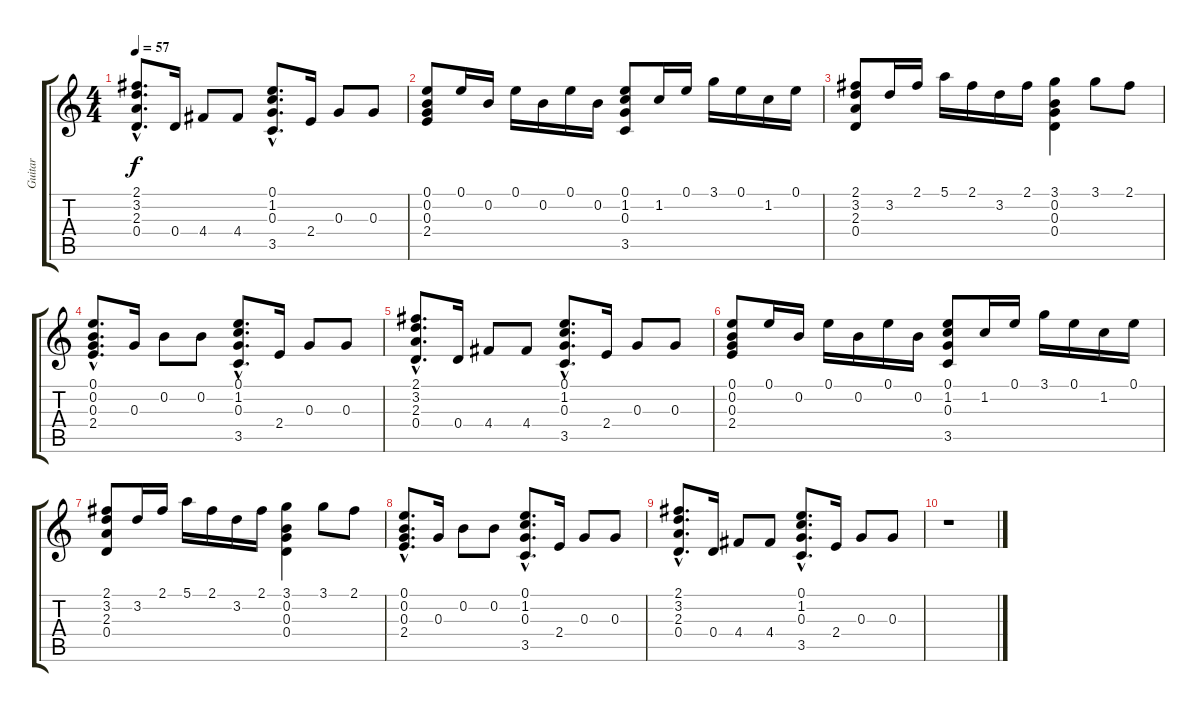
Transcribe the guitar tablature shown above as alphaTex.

\track ("Guitar" "Guitar") {instrument acousticguitarsteel}
\staff {score tabs}
\tuning (E4 B3 G3 D3 A2 E2) {hide}
\ts (4 4)
\tempo 57
\clef g2
\ks c
(2.1{hac} 3.2{hac} 2.3{hac} 0.4{hac}).8{d dy f} 0.4.16 4.4.8 4.4.8 (0.1{hac} 1.2{hac} 0.3{hac} 3.5{hac}).8{d} 2.4.16 0.3.8 0.3.8 |
(0.1 0.2 0.3 2.4).8 0.1.16 0.2.16 0.1.16 0.2.16 0.1.16 0.2.16 (0.1 1.2 0.3 3.5).8 1.2.16 0.1.16 3.1.16 0.1.16 1.2.16 0.1.16 |
(2.1 3.2 2.3 0.4).8 3.2.16 2.1.16 5.1.16 2.1.16 3.2.16 2.1.16 (3.1 0.2 0.3 0.4).4 3.1.8 2.1.8 |
(0.1{hac} 0.2{hac} 0.3{hac} 2.4{hac}).8{d} 0.3.16 0.2.8 0.2.8 (0.1{hac} 1.2{hac} 0.3{hac} 3.5{hac}).8{d} 2.4.16 0.3.8 0.3.8 |
(2.1{hac} 3.2{hac} 2.3{hac} 0.4{hac}).8{d} 0.4.16 4.4.8 4.4.8 (0.1{hac} 1.2{hac} 0.3{hac} 3.5{hac}).8{d} 2.4.16 0.3.8 0.3.8 |
(0.1 0.2 0.3 2.4).8 0.1.16 0.2.16 0.1.16 0.2.16 0.1.16 0.2.16 (0.1 1.2 0.3 3.5).8 1.2.16 0.1.16 3.1.16 0.1.16 1.2.16 0.1.16 |
(2.1 3.2 2.3 0.4).8 3.2.16 2.1.16 5.1.16 2.1.16 3.2.16 2.1.16 (3.1 0.2 0.3 0.4).4 3.1.8 2.1.8 |
(0.1{hac} 0.2{hac} 0.3{hac} 2.4{hac}).8{d} 0.3.16 0.2.8 0.2.8 (0.1{hac} 1.2{hac} 0.3{hac} 3.5{hac}).8{d} 2.4.16 0.3.8 0.3.8 |
(2.1{hac} 3.2{hac} 2.3{hac} 0.4{hac}).8{d} 0.4.16 4.4.8 4.4.8 (0.1{hac} 1.2{hac} 0.3{hac} 3.5{hac}).8{d} 2.4.16 0.3.8 0.3.8 |
r.1
